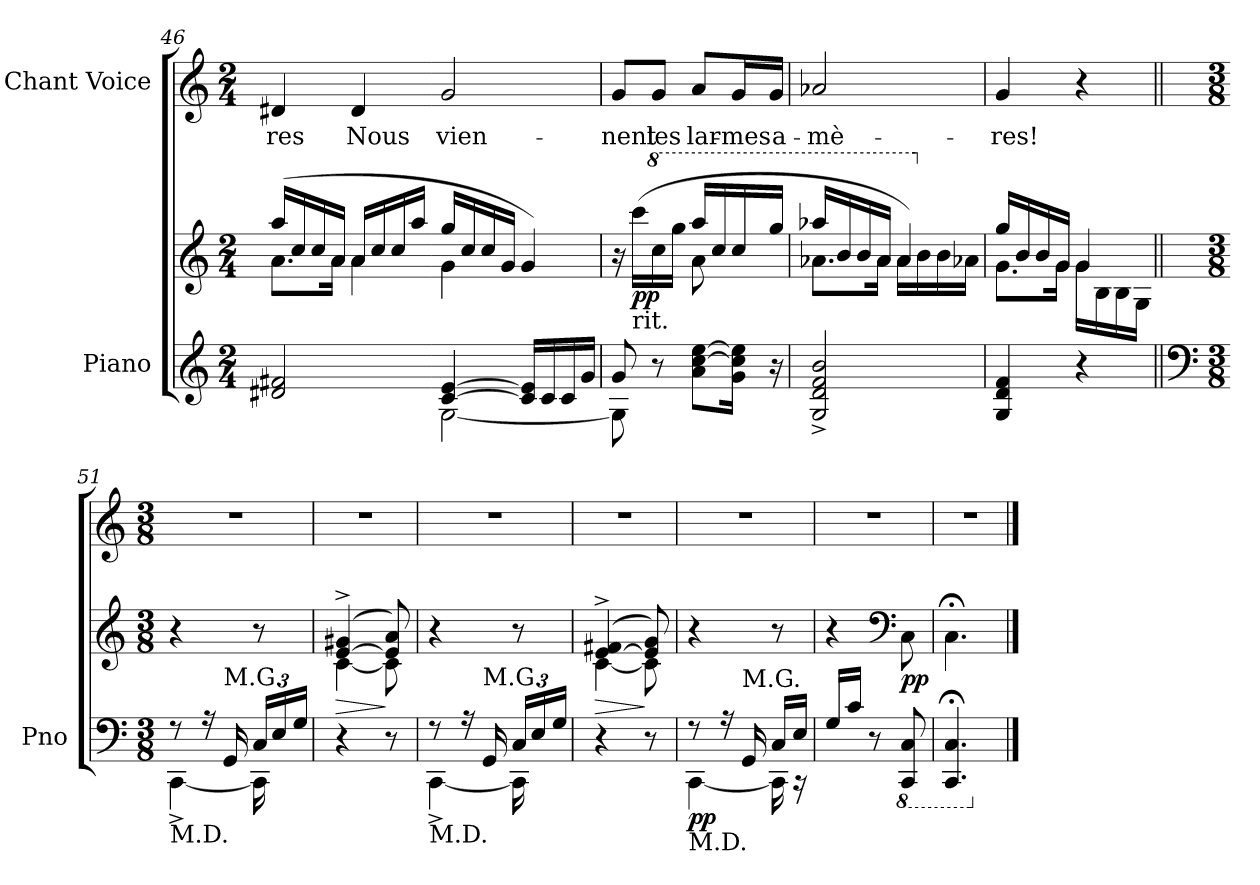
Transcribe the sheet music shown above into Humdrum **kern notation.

**kern	**kern	**dynam	**kern	**text
*part2	*part2	*part2	*part1	*part1
*staff3	*staff2	*staff2/3	*staff1	*staff1
*I"Piano	*	*	*I"Chant Voice	*
*I'Pno	*	*	*	*
*clefG2	*clefG2	*	*clefG2	*
*k[]	*k[]	*	*k[]	*
*M2/4	*M2/4	*	*M2/4	*
=46	=46	=46	=46	=46
*	*^	*	*	*
2d#X/ 2f#X/	(16aa/LL	8.a\L	.	4d#X/	-res
.	16cc/	.	.	.	.
.	16cc/	.	.	.	.
.	16a/JJ	16a\Jk	.	.	.
.	16a/LL	4a\	.	4d#/	Nous
.	16cc/	.	.	.	.
.	16cc/	.	.	.	.
.	16aa/JJ	.	.	.	.
=47-	=47-	=47-	=47-	=47-	=47-
*^	*	*	*	*	*
[4c/ [4e/	[2G\	16gg/LL	4g\	.	2g/	vien-
.	.	16cc/	.	.	.	.
.	.	16cc/	.	.	.	.
.	.	16g/JJ	.	.	.	.
16c/] 16e/]LL	.	4g/)	4ryy	.	.	.
16c/	.	.	.	.	.	.
16c/	.	.	.	.	.	.
16g/JJ	.	.	.	.	.	.
=48	=48	=48	=48	=48	=48	=48
8g/	8G\]	16r	4ryy	.	8g/L	-nent
!	!	!LO:TX:b:t=rit.	!	!	!	!
!	!	!	!	!LO:DY:b	!	!
.	.	(16ccc\LL	.	pp	.	.
*	*	*8va	*	*	*	*
8r	8ryy	16ccc\	.	.	8g/J	les
.	.	16ggg\JJ	.	.	.	.
8a\ [>8cc\ [>8ee\L	4ryy	16aaa/LL	8aa\	.	8a/L	lar-
.	.	16ccc/	.	.	.	.
16g\ 16cc\] 16ee\]Jk	.	16ccc/	8ryy	.	16g/L	-mes
16r	.	16ggg/JJ	.	.	16g/JJ	a-
*v	*v	*	*	*	*	*
=49	=49	=49	=49	=49	=49
2G/^> 2d/^> 2f/^> 2b/^>	16aaa-X/LL	8.aa-X\L	.	2a-X/	-mè-
.	16bb/	.	.	.	.
.	16bb/	.	.	.	.
.	16aa-/JJ	16aa-\Jk	.	.	.
.	4aa-/)	16aa-\LL	.	.	.
*	*X8va	*	*	*	*
.	.	16b\	.	.	.
.	.	16b\	.	.	.
.	.	16a-X\JJ	.	.	.
=50	=50	=50	=50	=50	=50
4G/ 4d/ 4f/	16gg/LL	8.g\L	.	4g/	-res!
.	16b/	.	.	.	.
.	16b/	.	.	.	.
.	16g/JJ	16g\Jk	.	.	.
4r	4g/	16g\LL	.	4r	.
.	.	16B\	.	.	.
.	.	16B\	.	.	.
.	.	16G\JJ	.	.	.
*	*v	*v	*	*	*
=51||	=51||	=51||	=51||	=51||
*clefF4	*	*	*	*
*M3/8	*M3/8	*	*M3/8	*
*^	*^	*	*	*
!LO:TX:b:t=M.D.	!	!	!	!	!	!
*	*	*v	*v	*	*	*
8r	[4CC^\	4r	.	4.r	.
16r	.	.	.	.	.
!LO:TX:a:t=M.G.	!	!	!	!	!
16GG/	.	.	.	.	.
*Xbrackettup	*	*	*	*	*
24C/LL	16CC\]	8r	.	.	.
24E/	.	.	.	.	.
.	16ryy	.	.	.	.
24G/JJ	.	.	.	.	.
*v	*v	*	*	*	*
=52	=52	=52	=52	=52
!	!	!LO:HP:b	!	!
*	*^	*	*	*
4r	([4e/^ 4g#X/^	[4c\	>	4.r	.
8r	8e/] 8a/)	8c\]	]	.	.
=53	=53	=53	=53	=53	=53
*^	*	*	*	*	*
!LO:TX:b:t=M.D.	!	!	!	!	!	!
*	*	*v	*v	*	*	*
8r	[4CC^\	4r	.	4.r	.
16r	.	.	.	.	.
!LO:TX:a:t=M.G.	!	!	!	!	!
16GG/	.	.	.	.	.
24C/LL	16CC\]	8r	.	.	.
24E/	.	.	.	.	.
.	16ryy	.	.	.	.
24G/JJ	.	.	.	.	.
*v	*v	*	*	*	*
=54	=54	=54	=54	=54
!	!	!LO:HP:b	!	!
*	*^	*	*	*
4r	([>4e/^ 4f#X/^	[4c\	>	4.r	.
8r	8e/] 8g/)	8c\]	]	.	.
=55	=55	=55	=55	=55	=55
*^	*	*	*	*	*
!LO:TX:b:t=M.D.	!	!	!	!	!	!
!	!	!	!	!LO:DY:b=2	!	!
*	*	*v	*v	*	*	*
8r	[4CC\	4r	pp	4.r	.
16r	.	.	.	.	.
!LO:TX:a:t=M.G.	!	!	!	!	!
(16GG/	.	.	.	.	.
16C/LL	16CC\]	8r	.	.	.
16E/JJ	16r	.	.	.	.
*v	*v	*	*	*	*
=56	=56	=56	=56	=56
16G/LL	4r	.	4.r	.
16c/JJ	.	.	.	.
8r	.	.	.	.
*	*clefF4	*	*	*
*8ba	*	*	*	*
!	!	!LO:DY:b	!	!
8CCC/ 8CC/	8C\)	pp	.	.
=57	=57	=57	=57	=57
4.CCC/;< 4.CC/;<	4.C;<\	.	4.r	.
*X8ba	*	*	*	*
==	==	==	==	==
*-	*-	*-	*-	*-
